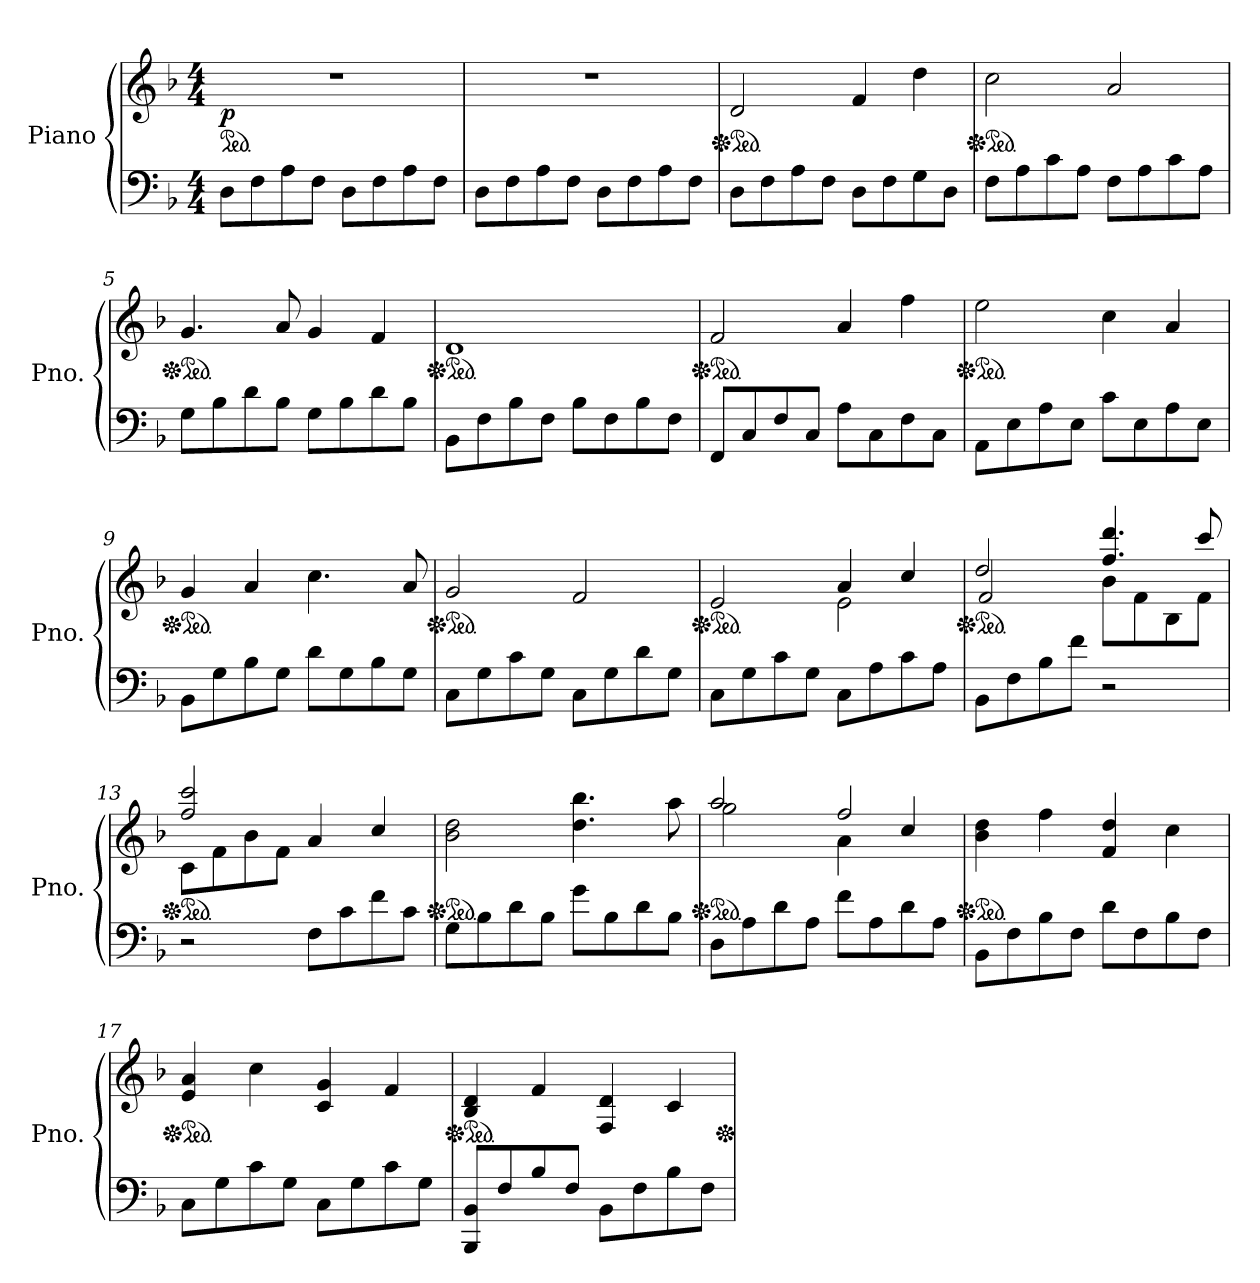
**kern	**kern	**dynam
*part1	*part1	*part1
*staff2	*staff1	*staff1/2
*I"Piano	*	*
*I'Pno.	*	*
*clefF4	*clefG2	*
*k[b-]	*k[b-]	*
*M4/4	*M4/4	*
*MM90	*MM90	*
*	*ped	*
=1	=1	=1
!	!	!LO:DY:b
8D\L	1r	p
8F\	.	.
8A\	.	.
8F\J	.	.
8D\L	.	.
8F\	.	.
8A\	.	.
8F\J	.	.
=2	=2	=2
8D\L	1r	.
8F\	.	.
8A\	.	.
8F\J	.	.
8D\L	.	.
8F\	.	.
8A\	.	.
8F\J	.	.
=3	=3	=3
*	*Xped	*
*	*ped	*
8D\L	2d/	.
8F\	.	.
8A\	.	.
8F\J	.	.
8D\L	4f/	.
8F\	.	.
8G\	4dd\	.
8D\J	.	.
=4	=4	=4
*	*Xped	*
*	*ped	*
8F\L	2cc\	.
8A\	.	.
8c\	.	.
8A\J	.	.
8F\L	2a/	.
8A\	.	.
8c\	.	.
8A\J	.	.
=5	=5	=5
*	*Xped	*
*	*ped	*
8G\L	4.g/	.
8B-\	.	.
8d\	.	.
8B-\J	8a/	.
8G\L	4g/	.
8B-\	.	.
8d\	4f/	.
8B-\J	.	.
!!LO:LB:g=z
=6	=6	=6
*	*Xped	*
*	*ped	*
8BB-\L	1d	.
8F\	.	.
8B-\	.	.
8F\J	.	.
8B-\L	.	.
8F\	.	.
8B-\	.	.
8F\J	.	.
=7	=7	=7
*	*Xped	*
*	*ped	*
8FF/L	2f/	.
8C/	.	.
8F/	.	.
8C/J	.	.
8A\L	4a/	.
8C\	.	.
8F\	4ff\	.
8C\J	.	.
=8	=8	=8
*	*Xped	*
*	*ped	*
8AA\L	2ee\	.
8E\	.	.
8A\	.	.
8E\J	.	.
8c\L	4cc\	.
8E\	.	.
8A\	4a/	.
8E\J	.	.
=9	=9	=9
*	*Xped	*
*	*ped	*
8BB-\L	4g/	.
8G\	.	.
8B-\	4a/	.
8G\J	.	.
8d\L	4.cc\	.
8G\	.	.
8B-\	.	.
8G\J	8a/	.
=10	=10	=10
*	*Xped	*
*	*ped	*
8C\L	2g/	.
8G\	.	.
8c\	.	.
8G\J	.	.
8C\L	2f/	.
8G\	.	.
8d\	.	.
8G\J	.	.
!!LO:LB:g=z
=11	=11	=11
*	*Xped	*
*	*ped	*
*	*^	*
8C\L	2e/	2reyy	.
8G\	.	.	.
8c\	.	.	.
8G\J	.	.	.
8C\L	4a/	2e\	.
8A\	.	.	.
8c\	4cc/	.	.
8A\J	.	.	.
=12	=12	=12	=12
*	*Xped	*	*
*	*ped	*	*
8BB-\L	2dd/	2f/	.
8F\	.	.	.
8B-\	.	.	.
8f\J	.	.	.
2r	4.ff/ 4.ddd/	8b-\L	.
.	.	8f\	.
.	.	8B-\	.
.	8ccc/	8f\J	.
=13	=13	=13	=13
*	*Xped	*	*
*	*ped	*	*
2r	2ff/ 2ccc/	8c\L	.
.	.	8f\	.
.	.	8b-\	.
.	.	8f\J	.
8F\L	4a/	2ryy	.
8c\	.	.	.
8f\	4cc/	.	.
8c\J	.	.	.
*	*v	*v	*
=14	=14	=14
*	*Xped	*
*	*ped	*
8G\L	2b-\ 2dd\	.
8B-\	.	.
8d\	.	.
8B-\J	.	.
8g\L	4.dd\ 4.bb-\	.
8B-\	.	.
8d\	.	.
8B-\J	8aa\	.
=15	=15	=15
*	*Xped	*
*	*ped	*
*	*^	*
8D\L	2aa/	2gg\	.
8A\	.	.	.
8d\	.	.	.
8A\J	.	.	.
8f\L	4a\	2ff/	.
8A\	.	.	.
8d\	4cc/	.	.
8A\J	.	.	.
*	*v	*v	*
!!LO:LB:g=z
=16	=16	=16
*	*Xped	*
*	*ped	*
8BB-\L	4b-\ 4dd\	.
8F\	.	.
8B-\	4ff\	.
8F\J	.	.
8d\L	4f/ 4dd/	.
8F\	.	.
8B-\	4cc\	.
8F\J	.	.
=17	=17	=17
*	*Xped	*
*	*ped	*
8C\L	4e/ 4a/	.
8G\	.	.
8c\	4cc\	.
8G\J	.	.
8C\L	4c/ 4g/	.
8G\	.	.
8c\	4f/	.
8G\J	.	.
=18	=18	=18
*	*Xped	*
*	*ped	*
8BBB-/ 8BB-/L	4B-/ 4d/	.
8F/	.	.
8B-/	4f/	.
8F/J	.	.
8BB-\L	4F/ 4d/	.
8F\	.	.
8B-\	4c/	.
8F\J	.	.
*	*Xped	*
=	=	=
*-	*-	*-
